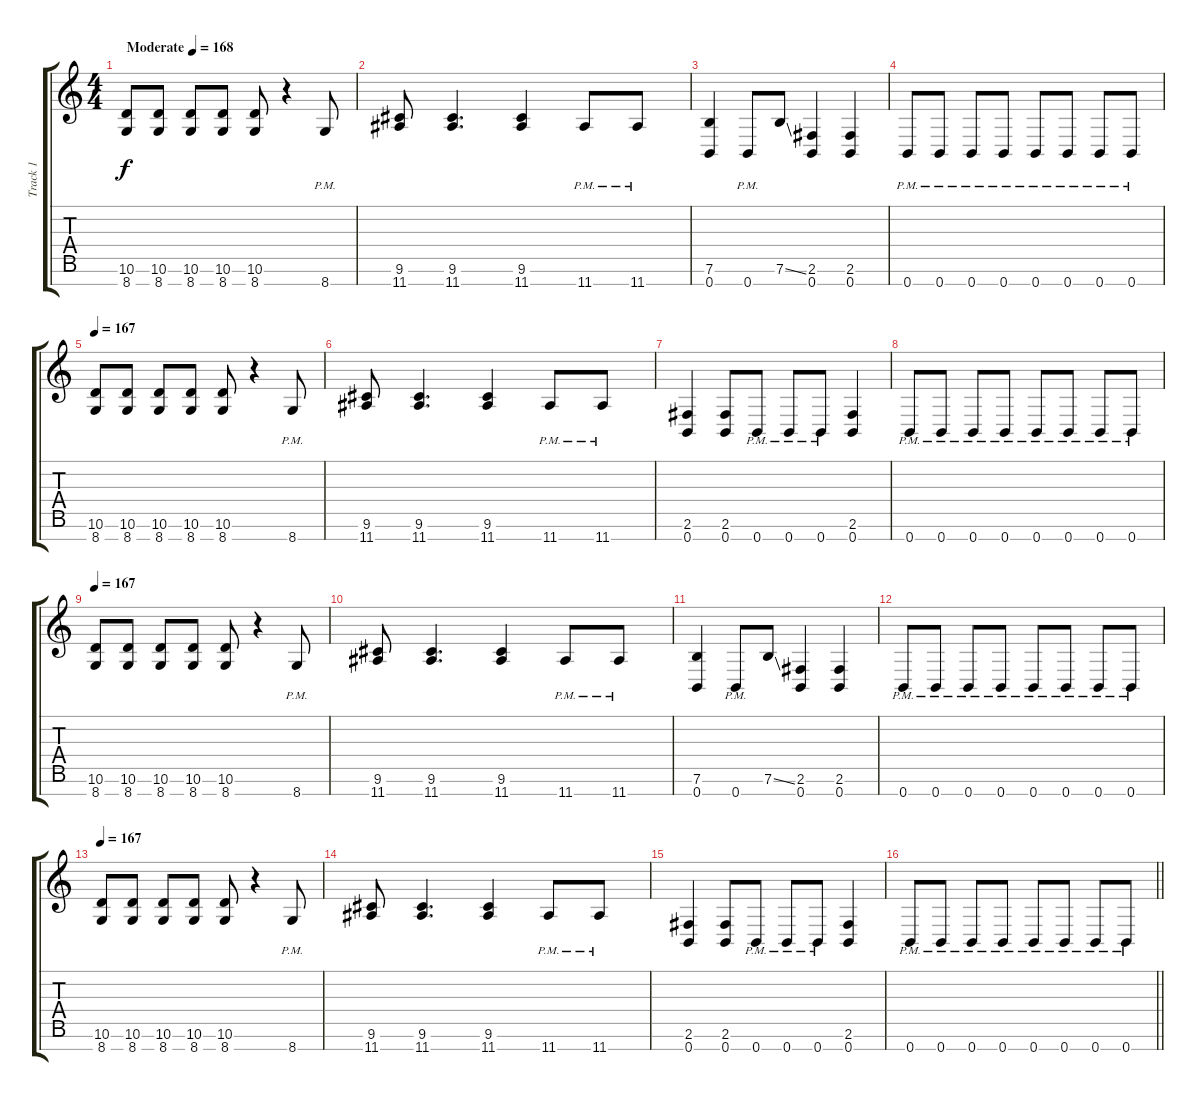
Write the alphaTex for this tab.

\track ("Track 1" "Track 1") {instrument distortionguitar}
\staff {score tabs}
\tuning (E4 B3 G3 D3 A2 E2 B1) {hide}
\ts (4 4)
\section ("" "")
\tempo (168 "Moderate")
\tempo 167
\tempo (168 "Moderate")
\clef g2
\ks c
(10.6 8.7).8{dy f instrument distortionguitar} (10.6 8.7).8 (10.6 8.7).8 (10.6 8.7).8 (10.6 8.7).8 r.4 8.7{pm}.8 |
(9.6 11.7).8 (9.6 11.7).4{d} (9.6 11.7).4 11.7{pm}.8 11.7{pm}.8 |
(7.6 0.7).4 0.7{pm}.8 7.6{ss}.8 (2.6 0.7).4 (2.6 0.7).4 |
0.7{pm}.8 0.7{pm}.8 0.7{pm}.8 0.7{pm}.8 0.7{pm}.8 0.7{pm}.8 0.7{pm}.8 0.7{pm}.8 |
\tempo 167
(10.6 8.7).8 (10.6 8.7).8 (10.6 8.7).8 (10.6 8.7).8 (10.6 8.7).8 r.4 8.7{pm}.8 |
(9.6 11.7).8 (9.6 11.7).4{d} (9.6 11.7).4 11.7{pm}.8 11.7{pm}.8 |
(2.6 0.7).4 (2.6 0.7).8 0.7{pm}.8 0.7{pm}.8 0.7{pm}.8 (2.6 0.7).4 |
0.7{pm}.8 0.7{pm}.8 0.7{pm}.8 0.7{pm}.8 0.7{pm}.8 0.7{pm}.8 0.7{pm}.8 0.7{pm}.8 |
\tempo 167
(10.6 8.7).8 (10.6 8.7).8 (10.6 8.7).8 (10.6 8.7).8 (10.6 8.7).8 r.4 8.7{pm}.8 |
(9.6 11.7).8 (9.6 11.7).4{d} (9.6 11.7).4 11.7{pm}.8 11.7{pm}.8 |
(7.6 0.7).4 0.7{pm}.8 7.6{ss}.8 (2.6 0.7).4 (2.6 0.7).4 |
0.7{pm}.8 0.7{pm}.8 0.7{pm}.8 0.7{pm}.8 0.7{pm}.8 0.7{pm}.8 0.7{pm}.8 0.7{pm}.8 |
\tempo 167
(10.6 8.7).8 (10.6 8.7).8 (10.6 8.7).8 (10.6 8.7).8 (10.6 8.7).8 r.4 8.7{pm}.8 |
(9.6 11.7).8 (9.6 11.7).4{d} (9.6 11.7).4 11.7{pm}.8 11.7{pm}.8 |
(2.6 0.7).4 (2.6 0.7).8 0.7{pm}.8 0.7{pm}.8 0.7{pm}.8 (2.6 0.7).4 |
\barLineRight lightlight
0.7{pm}.8 0.7{pm}.8 0.7{pm}.8 0.7{pm}.8 0.7{pm}.8 0.7{pm}.8 0.7{pm}.8 0.7{pm}.8
